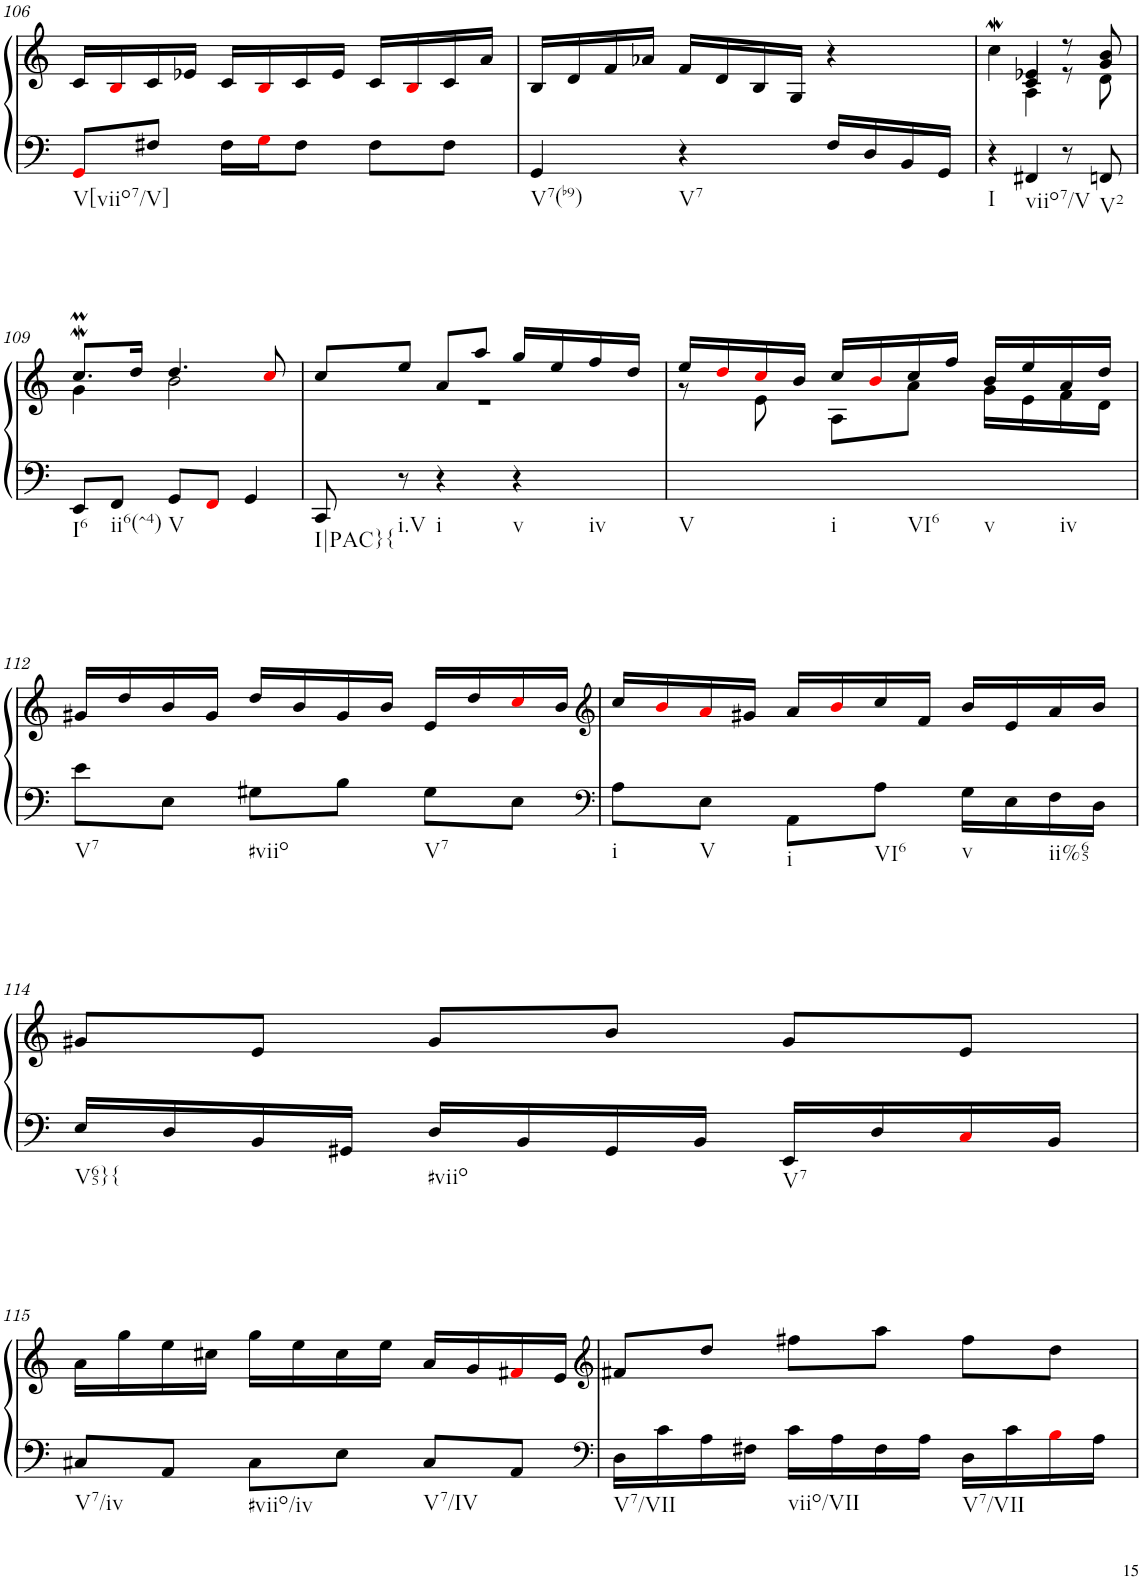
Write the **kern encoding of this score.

**kern	**kern
*part1	*part1
*staff2	*staff1
*I"Klavier linke Hand	*
!!LO:PB:g=z
*clefF4	*clefG2
*k[]	*k[]
*M3/4	*M3/4
=106	=106
!LO:TX:b:t=V[viio7/V]	!
8GGi/L	16c/LL
.	16Bi/
8F#X/J	16c/
.	16e-X/JJ
16F#\LL	16c/LL
16Gi\J	16Bi/
8F#\J	16c/
.	16e-/JJ
8F#\L	16c/LL
.	16Bi/
8F#\J	16c/
.	16a/JJ
=107	=107
!LO:TX:b:t=V7(b9)	!
4GG/	16B/LL
.	16d/
.	16f/
.	16a-X/JJ
!LO:TX:b:t=V7	!
4r	16f/LL
.	16d/
.	16B/
.	16G/JJ
16F/LL	4r
16D/	.
16BB/	.
16GG/JJ	.
=108	=108
*	*^
*	*	*^
!LO:TX:b:t=I	!	!	!
4r	4ccw\	4ryy	4ryy
!LO:TX:b:t=viio7/V	!	!	!
4FF#X/	4e-X/	4A\	4c/
8r	8r	8r	4ryy
!LO:TX:b:t=V2	!	!	!
8FFn/	8g/ 8b/	8d\	.
*	*	*v	*v
!!LO:LB:g=z
=109	=109	=109
!LO:TX:b:t=I6	!	!
8EE/L	8.ccMw/L	4g\
!LO:TX:b:t=ii6(^4)	!	!
8FF/J	.	.
.	16dd/Jk	.
!LO:TX:b:t=V	!	!
8GG/L	4.dd/	2b\
8FFi/J	.	.
4GG/	.	.
.	8cci/	.
=110	=110	=110
!LO:TX:b:t=I|PAC}{	!	!
8CC/	8cc/L	2.r
!LO:TX:b:t=i.V	!	!
8r	8ee/J	.
!LO:TX:b:t=i	!	!
4r	8a/L	.
.	8aa/J	.
!LO:TX:b:t=v	!	!
!LO:TX:b:t=iv	!	!
4r	16gg/LL	.
.	16ee/	.
.	16ff/	.
.	16dd/JJ	.
=111	=111	=111
!LO:TX:b:t=V	!	!
!LO:TX:b:t=i	!	!
!LO:TX:b:t=VI6	!	!
!LO:TX:b:t=v	!	!
!LO:TX:b:t=iv	!	!
2.ryy	16ee/LL	8r
.	16ddi/	.
.	16cci/	8e\
.	16b/JJ	.
.	16cc/LL	8A\L
.	16bi/	.
.	16cc/	8a\J
.	16ff/JJ	.
.	16b/LL	16g\LL
.	16ee/	16e\
.	16a/	16f\
.	16dd/JJ	16d\JJ
!!LO:LB:g=z
=112	=112	=112
*^	*	*
!LO:TX:b:t=V7	!	!	!
!LO:TX:b:t=#viio	!	!	!
!LO:TX:b:t=V7	!	!	!
*	*	*v	*v
2.ryy	8e\L	16g#X/LL
.	.	16dd/
.	8E\J	16b/
.	.	16g#/JJ
.	8G#X\L	16dd/LL
.	.	16b/
.	8B\J	16g#/
.	.	16b/JJ
.	8G#\L	16e/LL
.	.	16dd/
.	8E\J	16cci/
.	.	16b/JJ
*v	*v	*
=113	=113
*clefF4	*clefG2
!LO:TX:b:t=i	!
8A\L	16cc/LL
.	16bi/
!LO:TX:b:t=V	!
8E\J	16ai/
.	16g#X/JJ
!LO:TX:b:t=i	!
8AA\L	16a/LL
.	16bi/
!LO:TX:b:t=VI6	!
8A\J	16cc/
.	16f/JJ
!LO:TX:b:t=v	!
16G\LL	16b/LL
16E\	16e/
!LO:TX:b:t=ii%65	!
16F\	16a/
16D\JJ	16b/JJ
!!LO:LB:g=z
=114	=114
!LO:TX:b:t=V65}{	!
16E/LL	8g#X/L
16D/	.
16BB/	8e/J
16GG#X/JJ	.
!LO:TX:b:t=#viio	!
16D/LL	8g#/L
16BB/	.
16GG#/	8b/J
16BB/JJ	.
!LO:TX:b:t=V7	!
16EE/LL	8g#/L
16D/	.
16Ci/	8e/J
16BB/JJ	.
!!LO:LB:g=z
=115	=115
!LO:TX:b:t=V7/iv	!
8C#X/L	16a\LL
.	16gg\
8AA/J	16ee\
.	16cc#X\JJ
!LO:TX:b:t=#viio/iv	!
8C#\L	16gg\LL
.	16ee\
8E\J	16cc#\
.	16ee\JJ
!LO:TX:b:t=V7/IV	!
8C#/L	16a/LL
.	16g/
8AA/J	16f#Xi/
.	16e/JJ
=116	=116
*clefF4	*clefG2
!LO:TX:b:t=V7/VII	!
16D\LL	8f#X/L
16c\	.
16A\	8dd/J
16F#X\JJ	.
!LO:TX:b:t=viio/VII	!
16c\LL	8ff#X\L
16A\	.
16F#\	8aa\J
16A\JJ	.
!LO:TX:b:t=V7/VII	!
16D\LL	8ff#\L
16c\	.
16Bi\	8dd\J
16A\JJ	.
=	=
*-	*-
